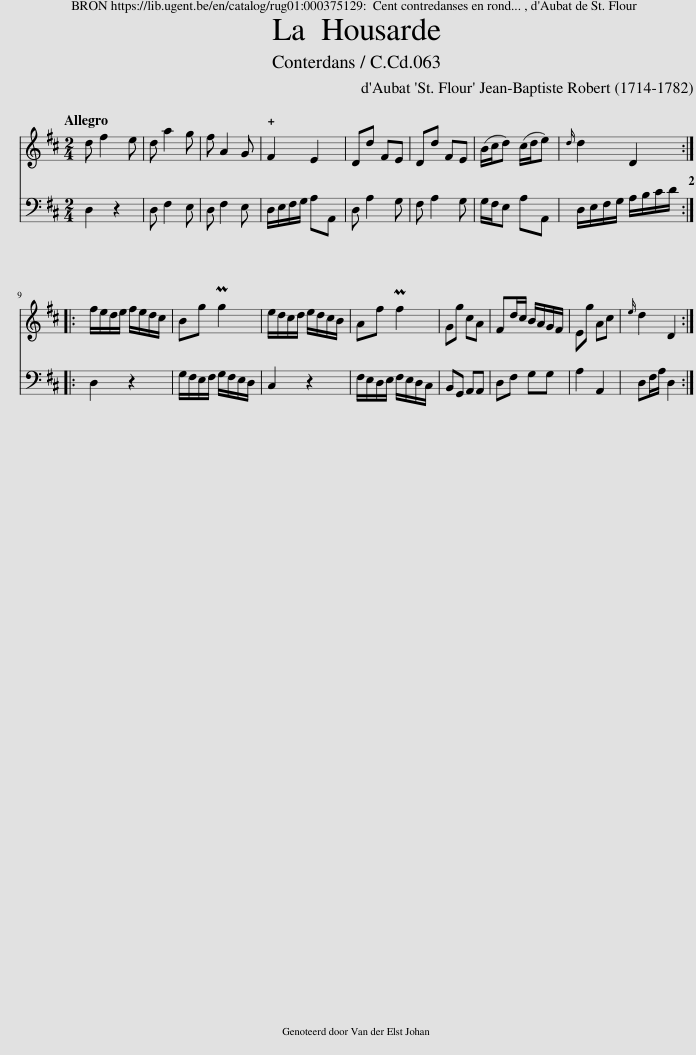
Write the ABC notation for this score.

X:1
%%score 1 2
L:1/8
Q:1/4=144
M:2/4
I:linebreak $
K:D
V:1 treble
V:2 bass
V:1
 d f2 e | d a2 g | f A2 G | !plus!F2 E2 | Dd FE | %5
 Dd FE | (B/c/d) (c/d/e) |{d} d2 D2 ::$ f/e/d/e/ f/e/d/c/ | Bg Pg2 | %10
 e/d/c/d/ e/d/c/B/ | Af Pf2 | Gg cA | Fd/c/ B/A/G/F/ | Eg Ac | %15
{e} d2 D2 :| %16
V:2
 D,2 z2 | D, F,2 E, | D, F,2 E, | D,/E,/F,/G,/ A,A,, | D, A,2 G, | %5
 F, A,2 G, | G,/F,/E, A,A,, | D,/E,/F,/G,/ A,/B,/C/D/ ::$ D,2 z2 | G,/F,/E,/F,/ G,/F,/E,/D,/ | %10
 C,2 z2 | F,/E,/D,/E,/ F,/E,/D,/C,/ | B,,G,, A,,A,, | D,F, G,G, | A,2 A,,2 | %15
 D,F,/A,/ D,2 :| %16
